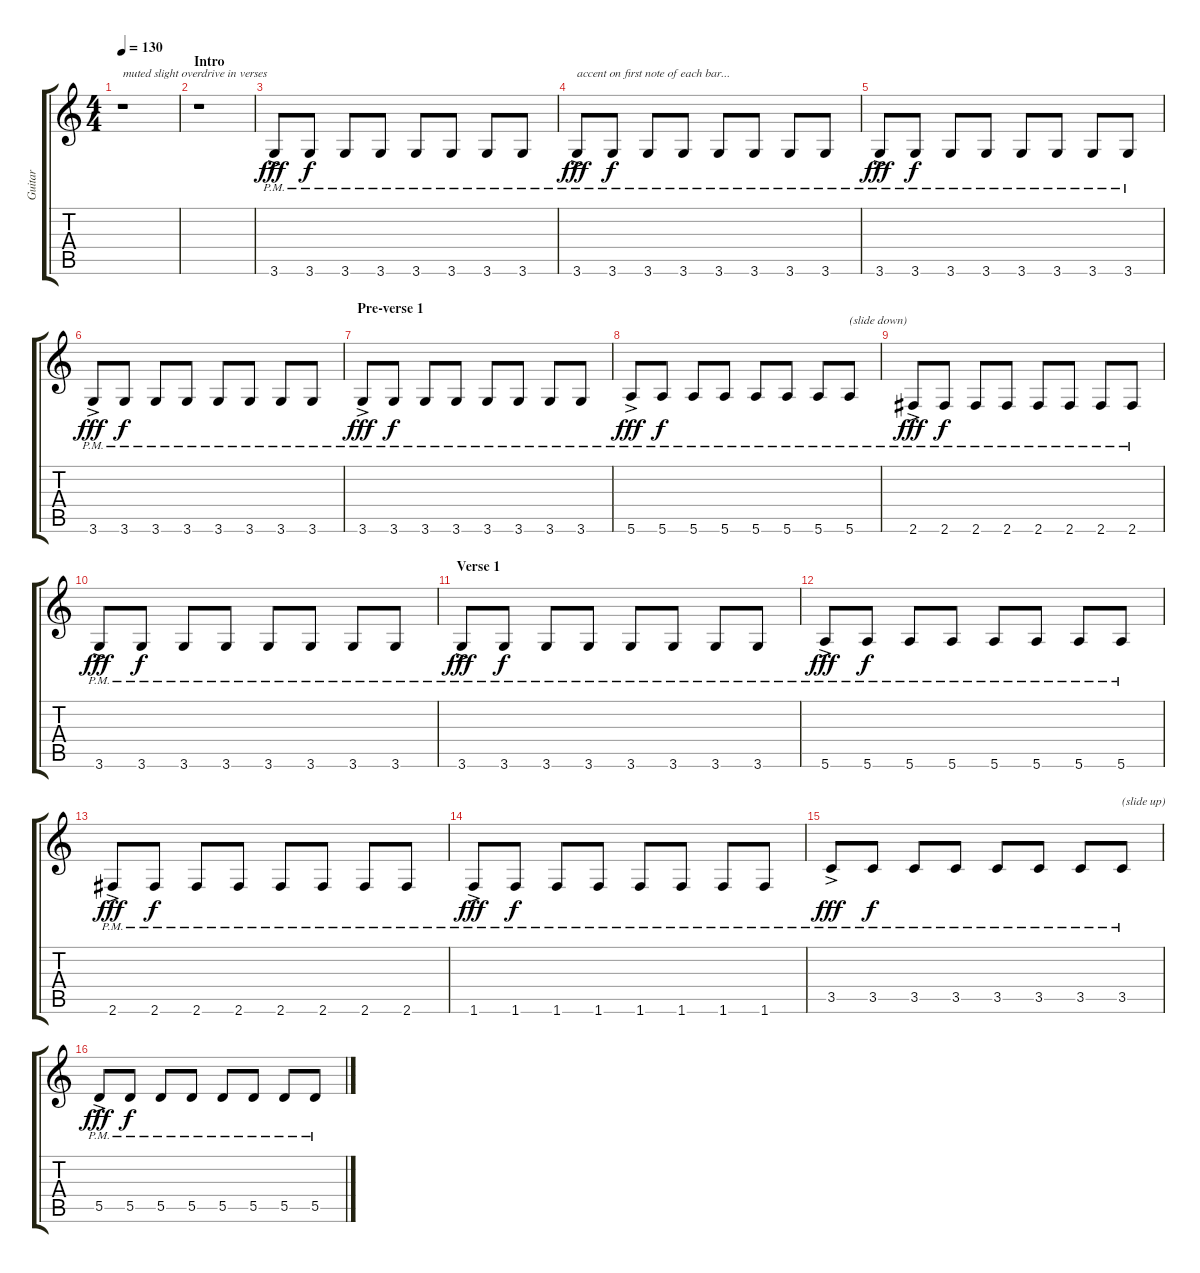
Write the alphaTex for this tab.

\track ("Guitar" "Guitar") {instrument electricguitarmuted}
\staff {score tabs}
\tuning (E4 B3 G3 D3 A2 E2) {hide}
\ts (4 4)
\tempo 130
\clef g2
\ks c
r.1{txt "muted slight overdrive in verses" dy fff instrument electricguitarmuted} |
\section ("" "Intro")
r.1 |
3.6{ac pm}.8 3.6{pm}.8{dy f} 3.6{pm}.8 3.6{pm}.8 3.6{pm}.8 3.6{pm}.8 3.6{pm}.8 3.6{pm}.8 |
3.6{ac pm}.8{txt "accent on first note of each bar..." dy fff} 3.6{pm}.8{dy f} 3.6{pm}.8 3.6{pm}.8 3.6{pm}.8 3.6{pm}.8 3.6{pm}.8 3.6{pm}.8 |
3.6{ac pm}.8{dy fff} 3.6{pm}.8{dy f} 3.6{pm}.8 3.6{pm}.8 3.6{pm}.8 3.6{pm}.8 3.6{pm}.8 3.6{pm}.8 |
3.6{ac pm}.8{dy fff} 3.6{pm}.8{dy f} 3.6{pm}.8 3.6{pm}.8 3.6{pm}.8 3.6{pm}.8 3.6{pm}.8 3.6{pm}.8 |
\section ("" "Pre-verse 1")
3.6{ac pm}.8{dy fff} 3.6{pm}.8{dy f} 3.6{pm}.8 3.6{pm}.8 3.6{pm}.8 3.6{pm}.8 3.6{pm}.8 3.6{pm}.8 |
5.6{ac pm}.8{dy fff} 5.6{pm}.8{dy f} 5.6{pm}.8 5.6{pm}.8 5.6{pm}.8 5.6{pm}.8 5.6{pm}.8 5.6{pm}.8{txt "(slide down)"} |
2.6{ac pm}.8{dy fff} 2.6{pm}.8{dy f} 2.6{pm}.8 2.6{pm}.8 2.6{pm}.8 2.6{pm}.8 2.6{pm}.8 2.6{pm}.8 |
3.6{ac pm}.8{dy fff} 3.6{pm}.8{dy f} 3.6{pm}.8 3.6{pm}.8 3.6{pm}.8 3.6{pm}.8 3.6{pm}.8 3.6{pm}.8 |
\section ("" "Verse 1")
3.6{ac pm}.8{dy fff} 3.6{pm}.8{dy f} 3.6{pm}.8 3.6{pm}.8 3.6{pm}.8 3.6{pm}.8 3.6{pm}.8 3.6{pm}.8 |
5.6{ac pm}.8{dy fff} 5.6{pm}.8{dy f} 5.6{pm}.8 5.6{pm}.8 5.6{pm}.8 5.6{pm}.8 5.6{pm}.8 5.6{pm}.8 |
2.6{ac pm}.8{dy fff} 2.6{pm}.8{dy f} 2.6{pm}.8 2.6{pm}.8 2.6{pm}.8 2.6{pm}.8 2.6{pm}.8 2.6{pm}.8 |
1.6{ac pm}.8{dy fff} 1.6{pm}.8{dy f} 1.6{pm}.8 1.6{pm}.8 1.6{pm}.8 1.6{pm}.8 1.6{pm}.8 1.6{pm}.8 |
3.5{ac pm}.8{dy fff} 3.5{pm}.8{dy f} 3.5{pm}.8 3.5{pm}.8 3.5{pm}.8 3.5{pm}.8 3.5{pm}.8 3.5{pm}.8{txt "(slide up)"} |
5.5{ac pm}.8{dy fff} 5.5{pm}.8{dy f} 5.5{pm}.8 5.5{pm}.8 5.5{pm}.8 5.5{pm}.8 5.5{pm}.8 5.5{pm}.8
